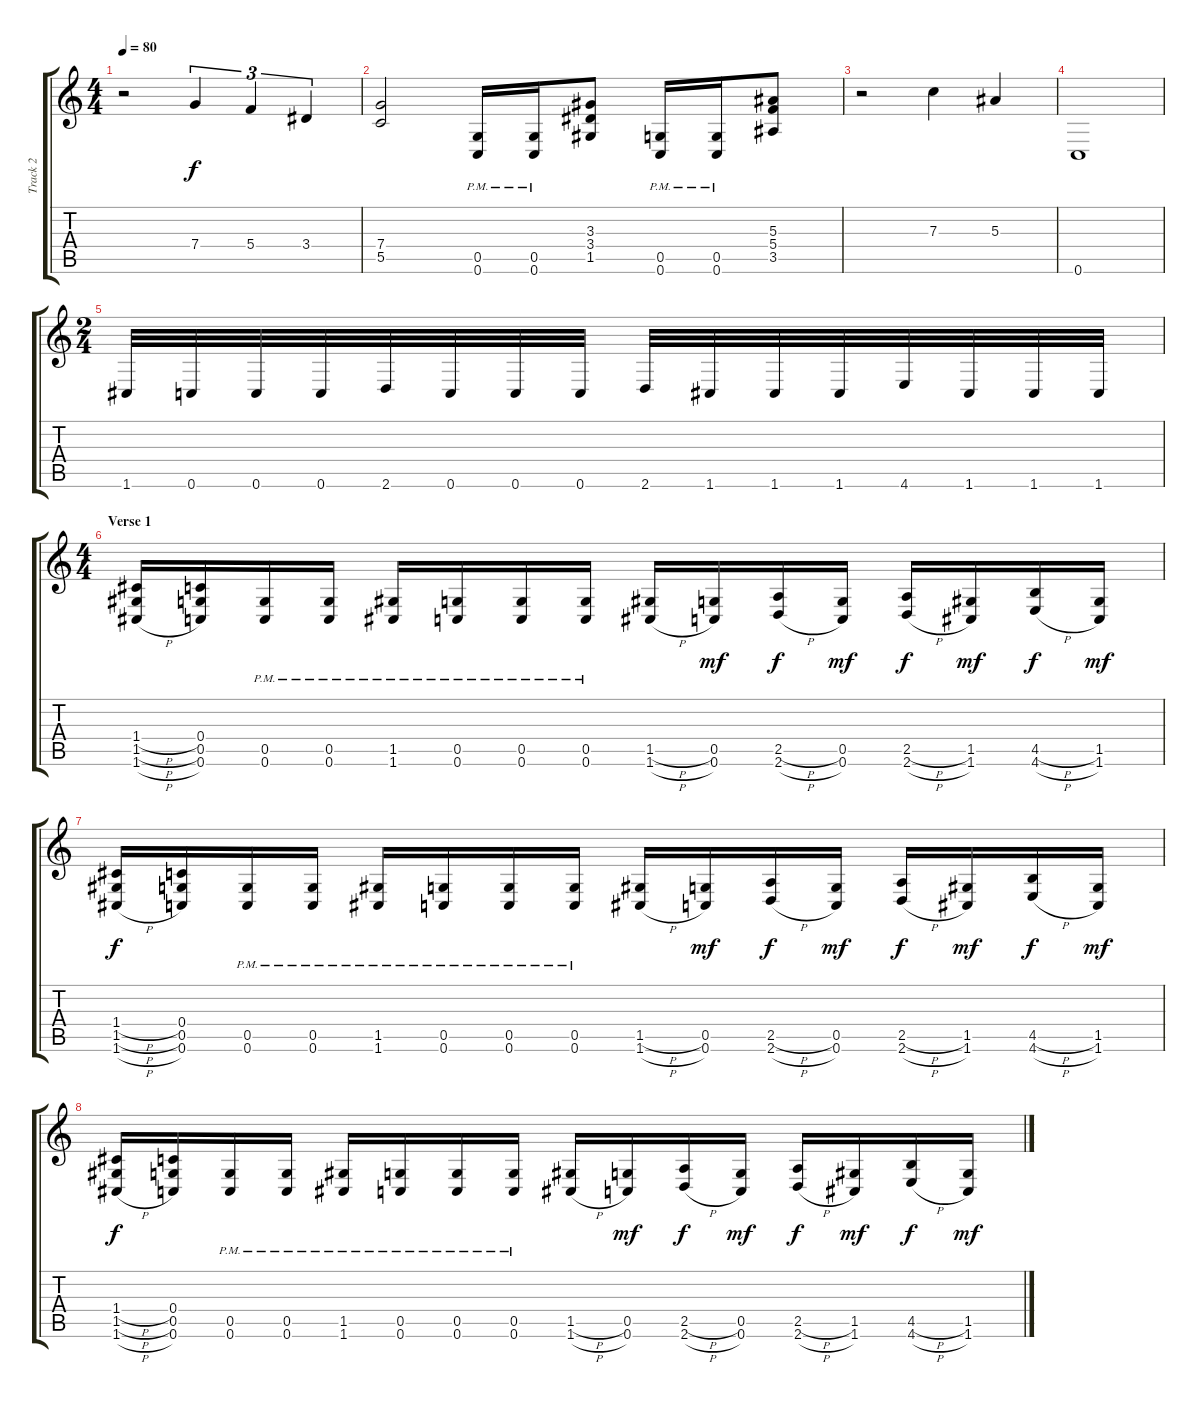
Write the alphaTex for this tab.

\track ("Track 2" "Track 2") {instrument distortionguitar}
\staff {score tabs}
\tuning (D4 A3 F3 C3 G2 C2) {hide}
\ts (4 4)
\tempo 80
\clef g2
\ks c
r.2{dy f} 7.4.4{tu (3 2)} 5.4.4{tu (3 2)} 3.4.4{tu (3 2)} |
(7.4 5.5).2 (0.5{pm} 0.6{pm}).16 (0.5{pm} 0.6{pm}).16 (3.3 3.4 1.5).8 (0.5{pm} 0.6{pm}).16 (0.5{pm} 0.6{pm}).16 (5.3 5.4 3.5).8 |
r.2 7.3.4 5.3.4 |
0.6.1 |
\ts (2 4)
1.6.32 0.6.32 0.6.32 0.6.32 2.6.32 0.6.32 0.6.32 0.6.32 2.6.32 1.6.32 1.6.32 1.6.32 4.6.32 1.6.32 1.6.32 1.6.32 |
\ts (4 4)
\section ("" "Verse 1")
(1.4{h} 1.5{h} 1.6{h}).16 (0.4 0.5 0.6).16 (0.5{pm} 0.6{pm}).16 (0.5{pm} 0.6{pm}).16 (1.5{pm} 1.6{pm}).16 (0.5{pm} 0.6{pm}).16 (0.5{pm} 0.6{pm}).16 (0.5{pm} 0.6{pm}).16 (1.5{h} 1.6{h}).16 (0.5 0.6).16{dy mf} (2.5{h} 2.6{h}).16{dy f} (0.5 0.6).16{dy mf} (2.5{h} 2.6{h}).16{dy f} (1.5 1.6).16{dy mf} (4.5{h} 4.6{h}).16{dy f} (1.5 1.6).16{dy mf} |
(1.4{h} 1.5{h} 1.6{h}).16{dy f} (0.4 0.5 0.6).16 (0.5{pm} 0.6{pm}).16 (0.5{pm} 0.6{pm}).16 (1.5{pm} 1.6{pm}).16 (0.5{pm} 0.6{pm}).16 (0.5{pm} 0.6{pm}).16 (0.5{pm} 0.6{pm}).16 (1.5{h} 1.6{h}).16 (0.5 0.6).16{dy mf} (2.5{h} 2.6{h}).16{dy f} (0.5 0.6).16{dy mf} (2.5{h} 2.6{h}).16{dy f} (1.5 1.6).16{dy mf} (4.5{h} 4.6{h}).16{dy f} (1.5 1.6).16{dy mf} |
(1.4{h} 1.5{h} 1.6{h}).16{dy f} (0.4 0.5 0.6).16 (0.5{pm} 0.6{pm}).16 (0.5{pm} 0.6{pm}).16 (1.5{pm} 1.6{pm}).16 (0.5{pm} 0.6{pm}).16 (0.5{pm} 0.6{pm}).16 (0.5{pm} 0.6{pm}).16 (1.5{h} 1.6{h}).16 (0.5 0.6).16{dy mf} (2.5{h} 2.6{h}).16{dy f} (0.5 0.6).16{dy mf} (2.5{h} 2.6{h}).16{dy f} (1.5 1.6).16{dy mf} (4.5{h} 4.6{h}).16{dy f} (1.5 1.6).16{dy mf}
